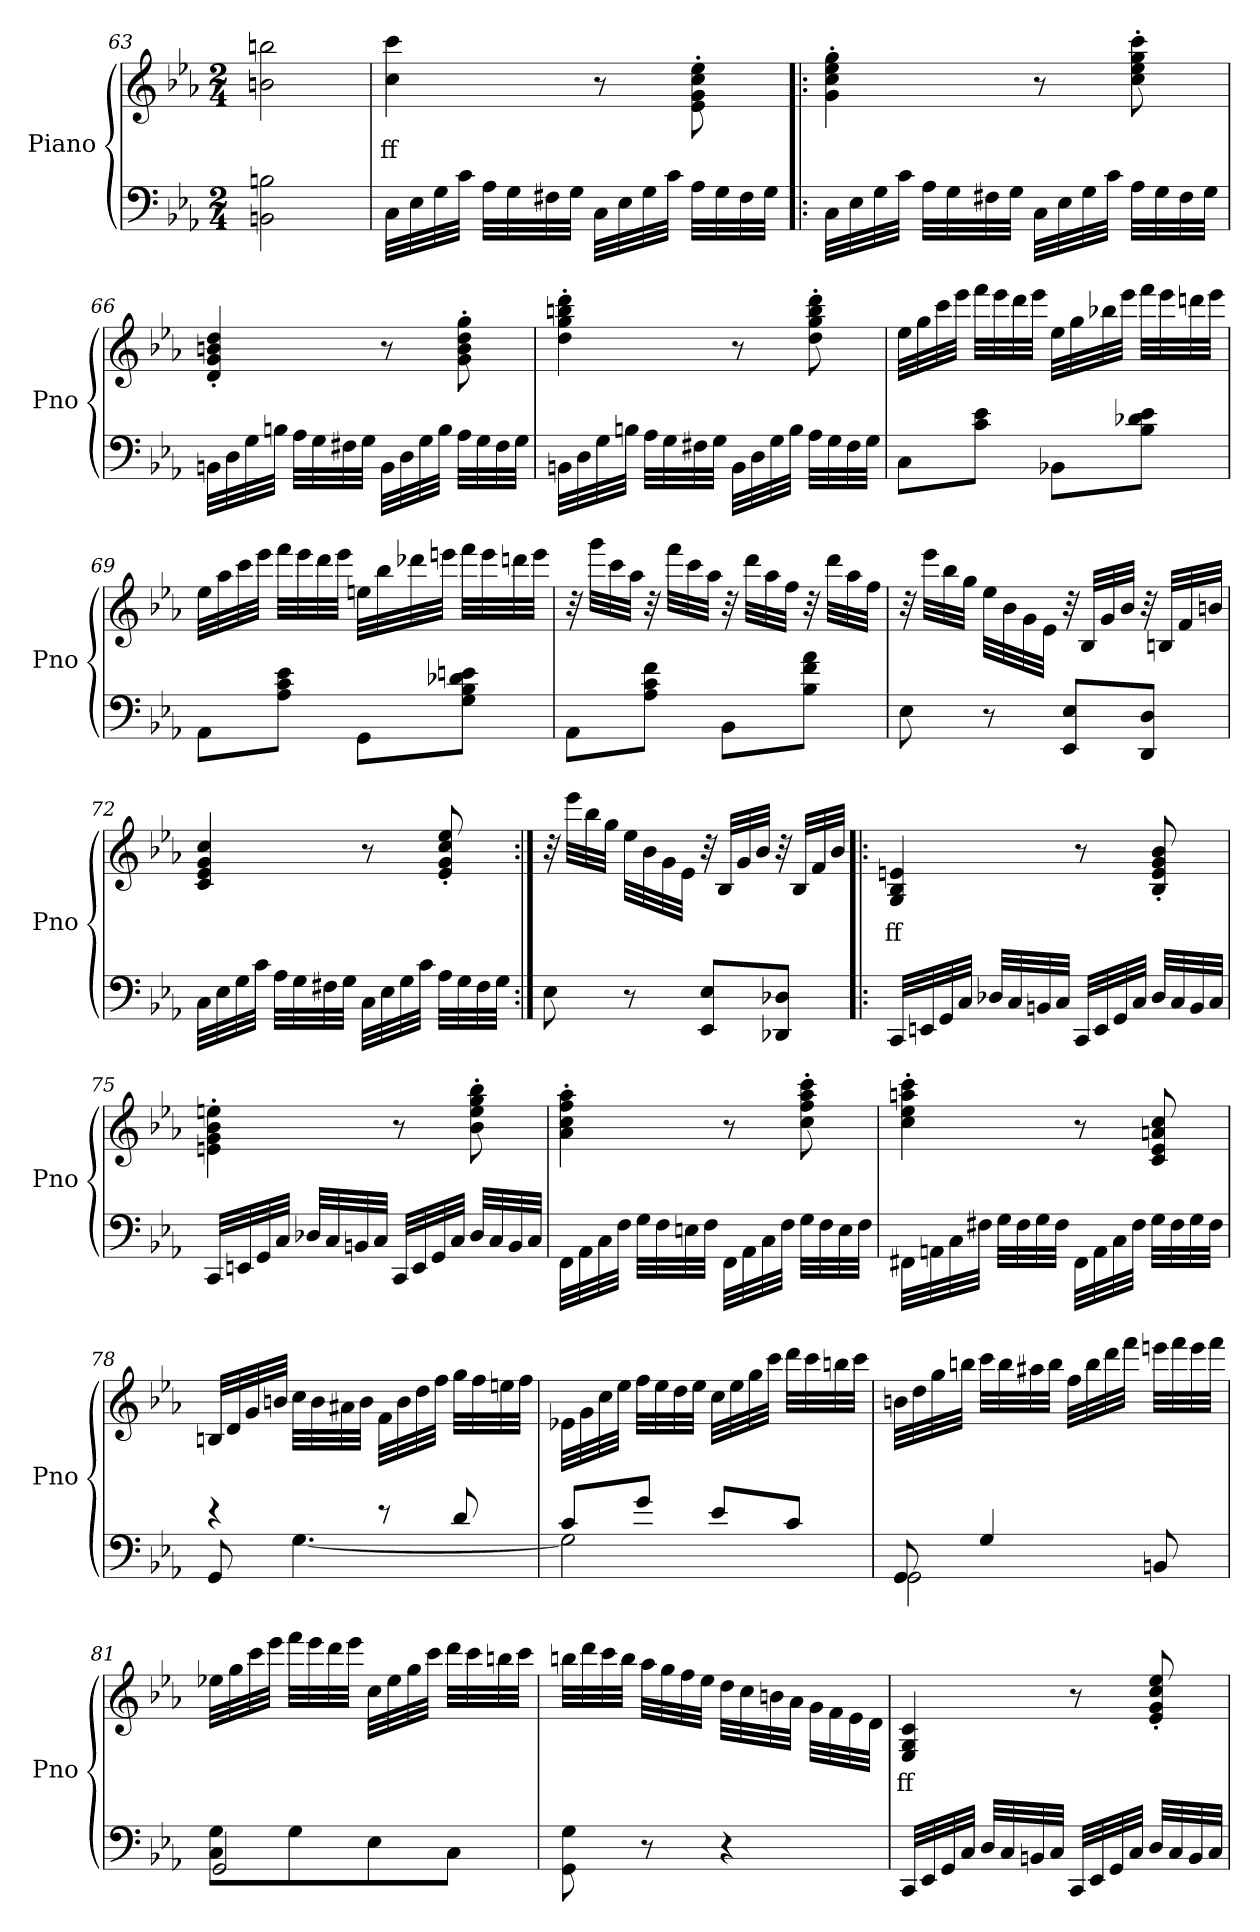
**kern	**kern	**text
*part2	*part1	*part1
*staff2	*staff1	*staff1
*I"Piano	*I"Piano	*
*I'Pno	*I'Pno	*
*clefF4	*clefG2	*
*k[b-e-a-]	*k[b-e-a-]	*
*E-:	*E-:	*
*M2/4	*M2/4	*
=63	=63	=63
2BBn\ 2Bn\	2bn\ 2bbn\	.
!!LO:LB:g=z
=64	=64	=64
32C\LLL	4cc\ 4ccc\	ff
32E-\	.	.
32G\	.	.
32c\JJJ	.	.
32A-\LLL	.	.
32G\	.	.
32F#X\	.	.
32G\JJJ	.	.
32C\LLL	8r	.
32E-\	.	.
32G\	.	.
32c\JJJ	.	.
32A-\LLL	8e-\' 8g\' 8cc\' 8ee-\'	.
32G\	.	.
32F#\	.	.
32G\JJJ	.	.
=65!|:	=65!|:	=65!|:
32C\LLL	4g\' 4cc\' 4ee-\' 4gg\'	.
32E-\	.	.
32G\	.	.
32c\JJJ	.	.
32A-\LLL	.	.
32G\	.	.
32F#X\	.	.
32G\JJJ	.	.
32C\LLL	8r	.
32E-\	.	.
32G\	.	.
32c\JJJ	.	.
32A-\LLL	8cc\' 8ee-\' 8gg\' 8ccc\'	.
32G\	.	.
32F#\	.	.
32G\JJJ	.	.
=66	=66	=66
32BBn\LLL	4d/' 4g/' 4bn/' 4dd/'	.
32D\	.	.
32G\	.	.
32Bn\JJJ	.	.
32A-\LLL	.	.
32G\	.	.
32F#X\	.	.
32G\JJJ	.	.
32BB\LLL	8r	.
32D\	.	.
32G\	.	.
32B\JJJ	.	.
32A-\LLL	8g\' 8b\' 8dd\' 8gg\'	.
32G\	.	.
32F#\	.	.
32G\JJJ	.	.
!!LO:PB:g=z
=67	=67	=67
32BBn\LLL	4dd\' 4gg\' 4bbn\' 4ddd\'	.
32D\	.	.
32G\	.	.
32Bn\JJJ	.	.
32A-\LLL	.	.
32G\	.	.
32F#X\	.	.
32G\JJJ	.	.
32BB\LLL	8r	.
32D\	.	.
32G\	.	.
32B\JJJ	.	.
32A-\LLL	8dd\' 8gg\' 8bb\' 8ddd\'	.
32G\	.	.
32F#\	.	.
32G\JJJ	.	.
=68	=68	=68
8C\L	32ee-\LLL	.
.	32gg\	.
.	32ccc\	.
.	32eee-\JJJ	.
8c\ 8e-\J	32fff\LLL	.
.	32eee-\	.
.	32ddd\	.
.	32eee-\JJJ	.
8BB-X\L	32ee-\LLL	.
.	32gg\	.
.	32bb-X\	.
.	32eee-\JJJ	.
8B-\ 8d-X\ 8e-\J	32fff\LLL	.
.	32eee-\	.
.	32dddn\	.
.	32eee-\JJJ	.
!!LO:LB:g=z
=69	=69	=69
8AA-\L	32ee-\LLL	.
.	32aa-\	.
.	32ccc\	.
.	32eee-\JJJ	.
8A-\ 8c\ 8e-\J	32fff\LLL	.
.	32eee-\	.
.	32ddd\	.
.	32eee-\JJJ	.
8GG\L	32een\LLL	.
.	32bb-\	.
.	32ddd-X\	.
.	32eeen\JJJ	.
8G\ 8B-\ 8d-X\ 8en\J	32fff\LLL	.
.	32eee\	.
.	32dddn\	.
.	32eee\JJJ	.
=70	=70	=70
8AA-\L	32r	.
.	32ggg\LLL	.
.	32ccc\	.
.	32aa-\JJJ	.
8A-\ 8c\ 8f\J	32r	.
.	32fff\LLL	.
.	32ccc\	.
.	32aa-\JJJ	.
8BB-\L	32r	.
.	32ddd\LLL	.
.	32aa-\	.
.	32ff\JJJ	.
8B-\ 8f\ 8a-\J	32r	.
.	32ddd\LLL	.
.	32aa-\	.
.	32ff\JJJ	.
!!LO:LB:g=z
=71	=71	=71
8E-\	32r	.
.	32eee-\LLL	.
.	32bb-\	.
.	32gg\JJJ	.
8r	32ee-\LLL	.
.	32b-\	.
.	32g\	.
.	32e-\JJJ	.
8EE-/ 8E-/L	32r	.
.	32B-/LLL	.
.	32g/	.
.	32b-/JJJ	.
8DD/ 8D/J	32r	.
.	32Bn/LLL	.
.	32f/	.
.	32bn/JJJ	.
=72	=72	=72
32C\LLL	4c/ 4e-/ 4g/ 4cc/	.
32E-\	.	.
32G\	.	.
32c\JJJ	.	.
32A-\LLL	.	.
32G\	.	.
32F#X\	.	.
32G\JJJ	.	.
32C\LLL	8r	.
32E-\	.	.
32G\	.	.
32c\JJJ	.	.
32A-\LLL	8e-/' 8g/' 8cc/' 8ee-/'	.
32G\	.	.
32F#\	.	.
32G\JJJ	.	.
=73:|!	=73:|!	=73:|!
8E-\	32r	.
.	32eee-\LLL	.
.	32bb-\	.
.	32gg\JJJ	.
8r	32ee-\LLL	.
.	32b-\	.
.	32g\	.
.	32e-\JJJ	.
8EE-/ 8E-/L	32r	.
.	32B-/LLL	.
.	32g/	.
.	32b-/JJJ	.
8DD-X/ 8D-X/J	32r	.
.	32B-/LLL	.
.	32f/	.
.	32b-/JJJ	.
!!LO:LB:g=z
=74!|:	=74!|:	=74!|:
32CC/LLL	4G/ 4B-/ 4en/	ff
32EEn/	.	.
32GG/	.	.
32C/JJJ	.	.
32D-X/LLL	.	.
32C/	.	.
32BBn/	.	.
32C/JJJ	.	.
32CC/LLL	8r	.
32EE/	.	.
32GG/	.	.
32C/JJJ	.	.
32D-/LLL	8B-/' 8e/' 8g/' 8b-/'	.
32C/	.	.
32BB/	.	.
32C/JJJ	.	.
=75	=75	=75
32CC/LLL	4en\' 4g\' 4b-\' 4een\'	.
32EEn/	.	.
32GG/	.	.
32C/JJJ	.	.
32D-X/LLL	.	.
32C/	.	.
32BBn/	.	.
32C/JJJ	.	.
32CC/LLL	8r	.
32EE/	.	.
32GG/	.	.
32C/JJJ	.	.
32D-/LLL	8b-\' 8ee\' 8gg\' 8bb-\'	.
32C/	.	.
32BB/	.	.
32C/JJJ	.	.
=76	=76	=76
32FF\LLL	4a-\' 4cc\' 4ff\' 4aa-\'	.
32AA-\	.	.
32C\	.	.
32F\JJJ	.	.
32G\LLL	.	.
32F\	.	.
32En\	.	.
32F\JJJ	.	.
32FF\LLL	8r	.
32AA-\	.	.
32C\	.	.
32F\JJJ	.	.
32G\LLL	8cc\' 8ff\' 8aa-\' 8ccc\'	.
32F\	.	.
32E\	.	.
32F\JJJ	.	.
!!LO:LB:g=z
=77	=77	=77
32FF#X\LLL	4cc\' 4ee-\' 4aan\' 4ccc\'	.
32AAn\	.	.
32C\	.	.
32F#X\JJJ	.	.
32G\LLL	.	.
32F#\	.	.
32G\	.	.
32F#\JJJ	.	.
32FF#\LLL	8r	.
32AA\	.	.
32C\	.	.
32F#\JJJ	.	.
32G\LLL	8c/ 8e-/ 8an/ 8cc/	.
32F#\	.	.
32G\	.	.
32F#\JJJ	.	.
=78	=78	=78
*^	*	*
4r	8GG/	32Bn/LLL	.
.	.	32d/	.
.	.	32g/	.
.	.	32bn/JJJ	.
.	[4.G\	32cc\LLL	.
.	.	32b\	.
.	.	32a#X\	.
.	.	32b\JJJ	.
8r	.	32f\LLL	.
.	.	32b\	.
.	.	32dd\	.
.	.	32ff\JJJ	.
8d/	.	32gg\LLL	.
.	.	32ff\	.
.	.	32een\	.
.	.	32ff\JJJ	.
=79	=79	=79	=79
8c/L	2G\]	32e-X\LLL	.
.	.	32g\	.
.	.	32cc\	.
.	.	32ee-\JJJ	.
8g/J	.	32ff\LLL	.
.	.	32ee-\	.
.	.	32dd\	.
.	.	32ee-\JJJ	.
8e-/L	.	32cc\LLL	.
.	.	32ee-\	.
.	.	32gg\	.
.	.	32ccc\JJJ	.
8c/J	.	32ddd\LLL	.
.	.	32ccc\	.
.	.	32bbn\	.
.	.	32ccc\JJJ	.
!!LO:LB:g=z
=80	=80	=80	=80
8GG/	2GG\	32bn\LLL	.
.	.	32dd\	.
.	.	32gg\	.
.	.	32bbn\JJJ	.
4G/	.	32ccc\LLL	.
.	.	32bb\	.
.	.	32aa#X\	.
.	.	32bb\JJJ	.
.	.	32ff\LLL	.
.	.	32bb\	.
.	.	32ddd\	.
.	.	32fff\JJJ	.
8BBn/	.	32eeen\LLL	.
.	.	32fff\	.
.	.	32eee\	.
.	.	32fff\JJJ	.
=81	=81	=81	=81
8C\ 8G\L	2GG/	32ee-X\LLL	.
.	.	32gg\	.
.	.	32ccc\	.
.	.	32eee-\JJJ	.
8G\	.	32fff\LLL	.
.	.	32eee-\	.
.	.	32ddd\	.
.	.	32eee-\JJJ	.
8E-\	.	32cc\LLL	.
.	.	32ee-\	.
.	.	32gg\	.
.	.	32ccc\JJJ	.
8C\J	.	32ddd\LLL	.
.	.	32ccc\	.
.	.	32bbn\	.
.	.	32ccc\JJJ	.
*v	*v	*	*
!!LO:PB:g=z
=82	=82	=82
8GG\ 8G\	32bbn\LLL	.
.	32ddd\	.
.	32ccc\	.
.	32bb\JJJ	.
8r	32aa-\LLL	.
.	32gg\	.
.	32ff\	.
.	32ee-\JJJ	.
4r	32dd\LLL	.
.	32cc\	.
.	32bn\	.
.	32a-\JJJ	.
.	32g\LLL	.
.	32f\	.
.	32e-\	.
.	32d\JJJ	.
=83	=83	=83
32CC/LLL	4E-/ 4G/ 4c/	ff
32EE-/	.	.
32GG/	.	.
32C/JJJ	.	.
32D/LLL	.	.
32C/	.	.
32BBn/	.	.
32C/JJJ	.	.
32CC/LLL	8r	.
32EE-/	.	.
32GG/	.	.
32C/JJJ	.	.
32D/LLL	8e-/' 8g/' 8cc/' 8ee-/'	.
32C/	.	.
32BB/	.	.
32C/JJJ	.	.
=	=	=
*-	*-	*-
